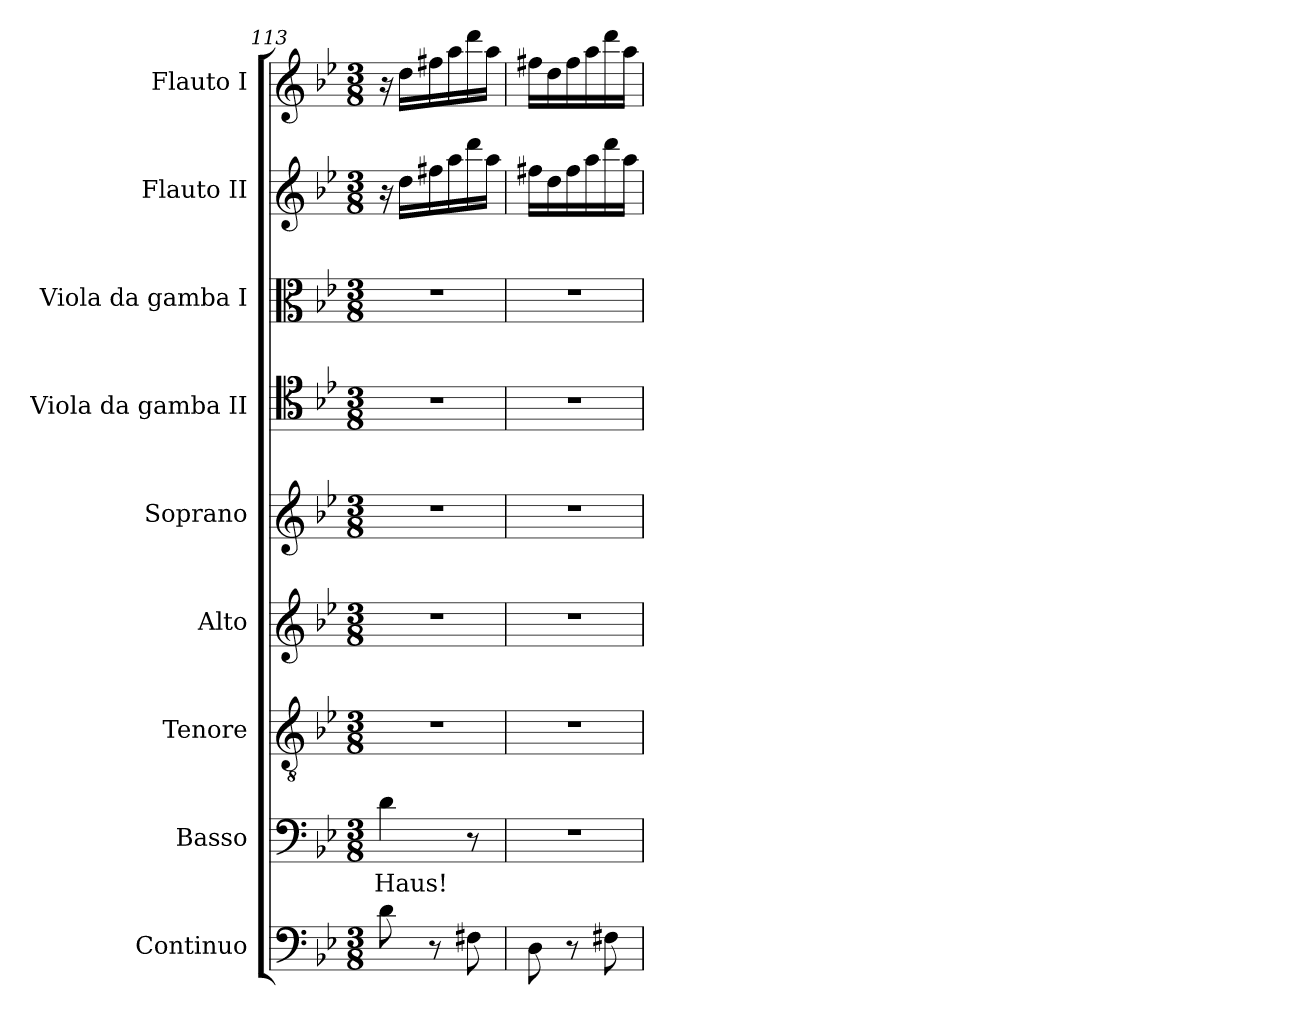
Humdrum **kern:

**kern	**kern	**text	**kern	**kern	**kern	**kern	**kern	**kern	**kern
*part9	*part8	*part8	*part7	*part6	*part5	*part4	*part3	*part2	*part1
*staff9	*staff8	*staff8	*staff7	*staff6	*staff5	*staff4	*staff3	*staff2	*staff1
*I"Continuo	*I"Basso	*	*I"Tenore	*I"Alto	*I"Soprano	*I"Viola da gamba II	*I"Viola da gamba I	*I"Flauto II	*I"Flauto I
!!LO:LB:g=z
*clefF4	*clefF4	*	*clefGv2	*clefG2	*clefG2	*clefC4	*clefC3	*clefG2	*clefG2
*	*	*	*ITrd7c12	*	*	*	*	*	*
*k[b-e-]	*k[b-e-]	*	*k[b-e-]	*k[b-e-]	*k[b-e-]	*k[b-e-]	*k[b-e-]	*k[b-e-]	*k[b-e-]
*B-:	*B-:	*	*B-:	*B-:	*B-:	*B-:	*B-:	*B-:	*B-:
*M3/8	*M3/8	*	*M3/8	*M3/8	*M3/8	*M3/8	*M3/8	*M3/8	*M3/8
=113	=113	=113	=113	=113	=113	=113	=113	=113	=113
!	!	!LO:LY:b:color=#000000	!LO:N:vis=1	!LO:N:vis=1	!LO:N:vis=1	!LO:N:vis=1	!LO:N:vis=1	!	!
8di\	4di\	Haus!	4.r	4.r	4.r	4.r	4.r	16r	16r
.	.	.	.	.	.	.	.	16ddi\LL	16ddi\LL
8r	.	.	.	.	.	.	.	16ff#Xi\	16ff#Xi\
.	.	.	.	.	.	.	.	16aai\	16aai\
8F#Xi\	8r	.	.	.	.	.	.	16dddi\	16dddi\
.	.	.	.	.	.	.	.	16aai\JJ	16aai\JJ
=114	=114	=114	=114	=114	=114	=114	=114	=114	=114
!	!LO:N:vis=1	!	!LO:N:vis=1	!LO:N:vis=1	!LO:N:vis=1	!LO:N:vis=1	!LO:N:vis=1	!	!
8Di\	4.r	.	4.r	4.r	4.r	4.r	4.r	16ff#Xi\LL	16ff#Xi\LL
.	.	.	.	.	.	.	.	16ddi\	16ddi\
8r	.	.	.	.	.	.	.	16ff#i\	16ff#i\
.	.	.	.	.	.	.	.	16aai\	16aai\
8F#Xi\	.	.	.	.	.	.	.	16dddi\	16dddi\
.	.	.	.	.	.	.	.	16aai\JJ	16aai\JJ
=	=	=	=	=	=	=	=	=	=
*-	*-	*-	*-	*-	*-	*-	*-	*-	*-
